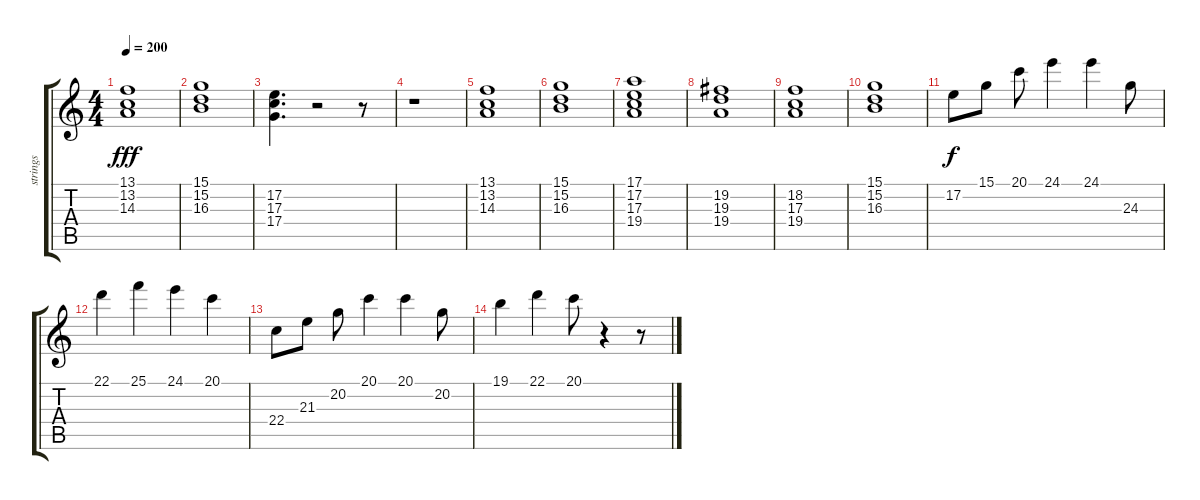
\track ("strings             " "strings   ") {instrument stringensemble1}
\staff {score tabs}
\tuning (E4 B3 G3 D3 A2 E2) {hide}
\ts (4 4)
\tempo 200
\clef g2
\ks c
(13.1 13.2 14.3).1{dy fff} |
(15.1 15.2 16.3).1 |
(17.2 17.3 17.4).4{d} r.2 r.8 |
r.1 |
(13.1 13.2 14.3).1 |
(15.1 15.2 16.3).1 |
(17.1 17.2 17.3 19.4).1 |
(19.2 19.3 19.4).1 |
(18.2 17.3 19.4).1 |
(15.1 15.2 16.3).1 |
17.2.8{dy f} 15.1.8 20.1.8 24.1.4 24.1.4 24.3.8 |
22.1.4 25.1.4 24.1.4 20.1.4 |
22.4.8 21.3.8 20.2.8 20.1.4 20.1.4 20.2.8 |
19.1.4 22.1.4 20.1.8 r.4 r.8
